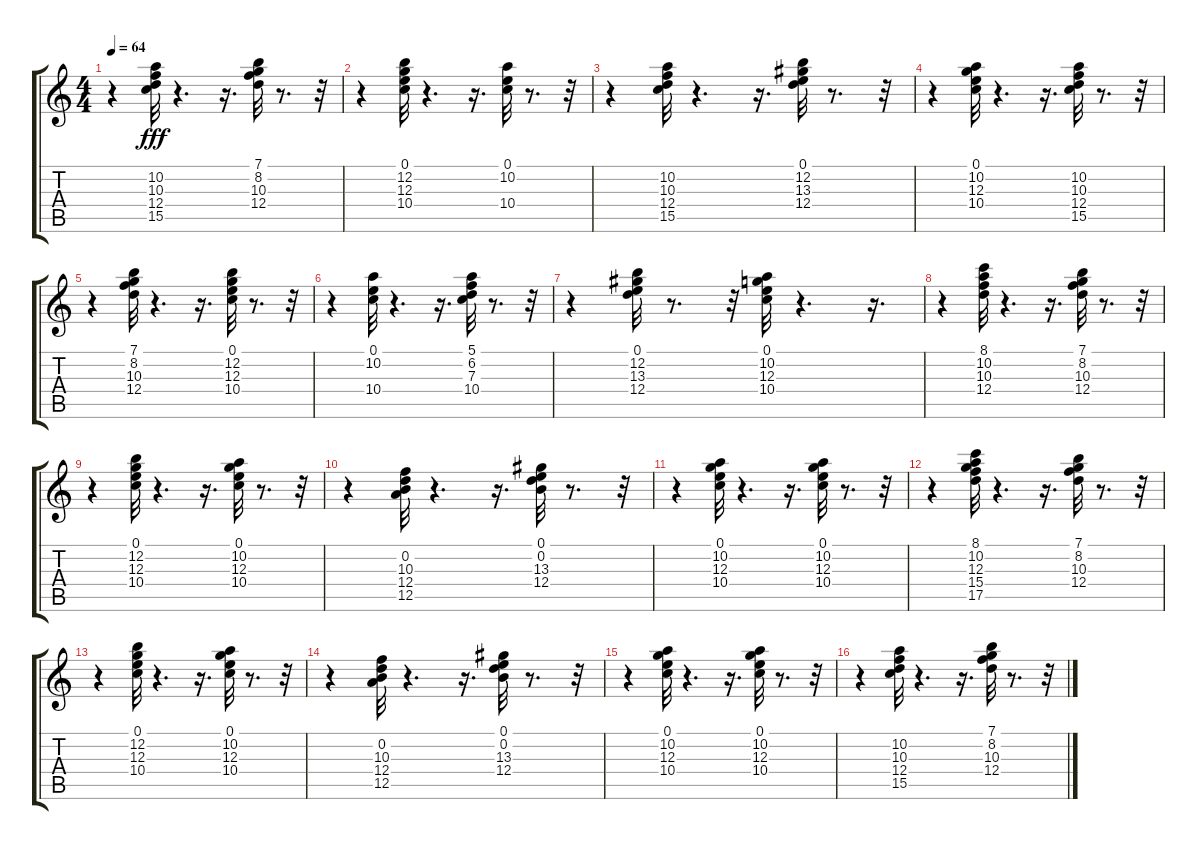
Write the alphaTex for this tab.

\track "" {instrument acousticguitarnylon}
\staff {score tabs}
\tuning (E4 B3 G3 D3 A2 E2) {hide}
\ts (4 4)
\tempo 64
\clef g2
\ks c
r.4{dy fff} (10.2 10.3 12.4 15.5).32 r.4{d} r.16{d} (7.1 8.2 10.3 12.4).32 r.8{d} r.32 |
r.4 (0.1 12.2 12.3 10.4).32 r.4{d} r.16{d} (0.1 10.2 10.4).32 r.8{d} r.32 |
r.4 (10.2 10.3 12.4 15.5).32 r.4{d} r.16{d} (0.1 12.2 13.3 12.4).32 r.8{d} r.32 |
r.4 (0.1 10.2 12.3 10.4).32 r.4{d} r.16{d} (10.2 10.3 12.4 15.5).32 r.8{d} r.32 |
r.4 (7.1 8.2 10.3 12.4).32 r.4{d} r.16{d} (0.1 12.2 12.3 10.4).32 r.8{d} r.32 |
r.4 (0.1 10.2 10.4).32 r.4{d} r.16{d} (5.1 6.2 7.3 10.4).32 r.8{d} r.32 |
r.4 (0.1 12.2 13.3 12.4).32 r.8{d} r.32 (0.1 10.2 12.3 10.4).32 r.4{d} r.16{d} |
r.4 (8.1 10.2 10.3 12.4).32 r.4{d} r.16{d} (7.1 8.2 10.3 12.4).32 r.8{d} r.32 |
r.4 (0.1 12.2 12.3 10.4).32 r.4{d} r.16{d} (0.1 10.2 12.3 10.4).32 r.8{d} r.32 |
r.4 (0.2 10.3 12.4 12.5).32 r.4{d} r.16{d} (0.1 0.2 13.3 12.4).32 r.8{d} r.32 |
r.4 (0.1 10.2 12.3 10.4).32 r.4{d} r.16{d} (0.1 10.2 12.3 10.4).32 r.8{d} r.32 |
r.4 (8.1 10.2 12.3 15.4 17.5).32 r.4{d} r.16{d} (7.1 8.2 10.3 12.4).32 r.8{d} r.32 |
r.4 (0.1 12.2 12.3 10.4).32 r.4{d} r.16{d} (0.1 10.2 12.3 10.4).32 r.8{d} r.32 |
r.4 (0.2 10.3 12.4 12.5).32 r.4{d} r.16{d} (0.1 0.2 13.3 12.4).32 r.8{d} r.32 |
r.4 (0.1 10.2 12.3 10.4).32 r.4{d} r.16{d} (0.1 10.2 12.3 10.4).32 r.8{d} r.32 |
r.4 (10.2 10.3 12.4 15.5).32 r.4{d} r.16{d} (7.1 8.2 10.3 12.4).32 r.8{d} r.32
